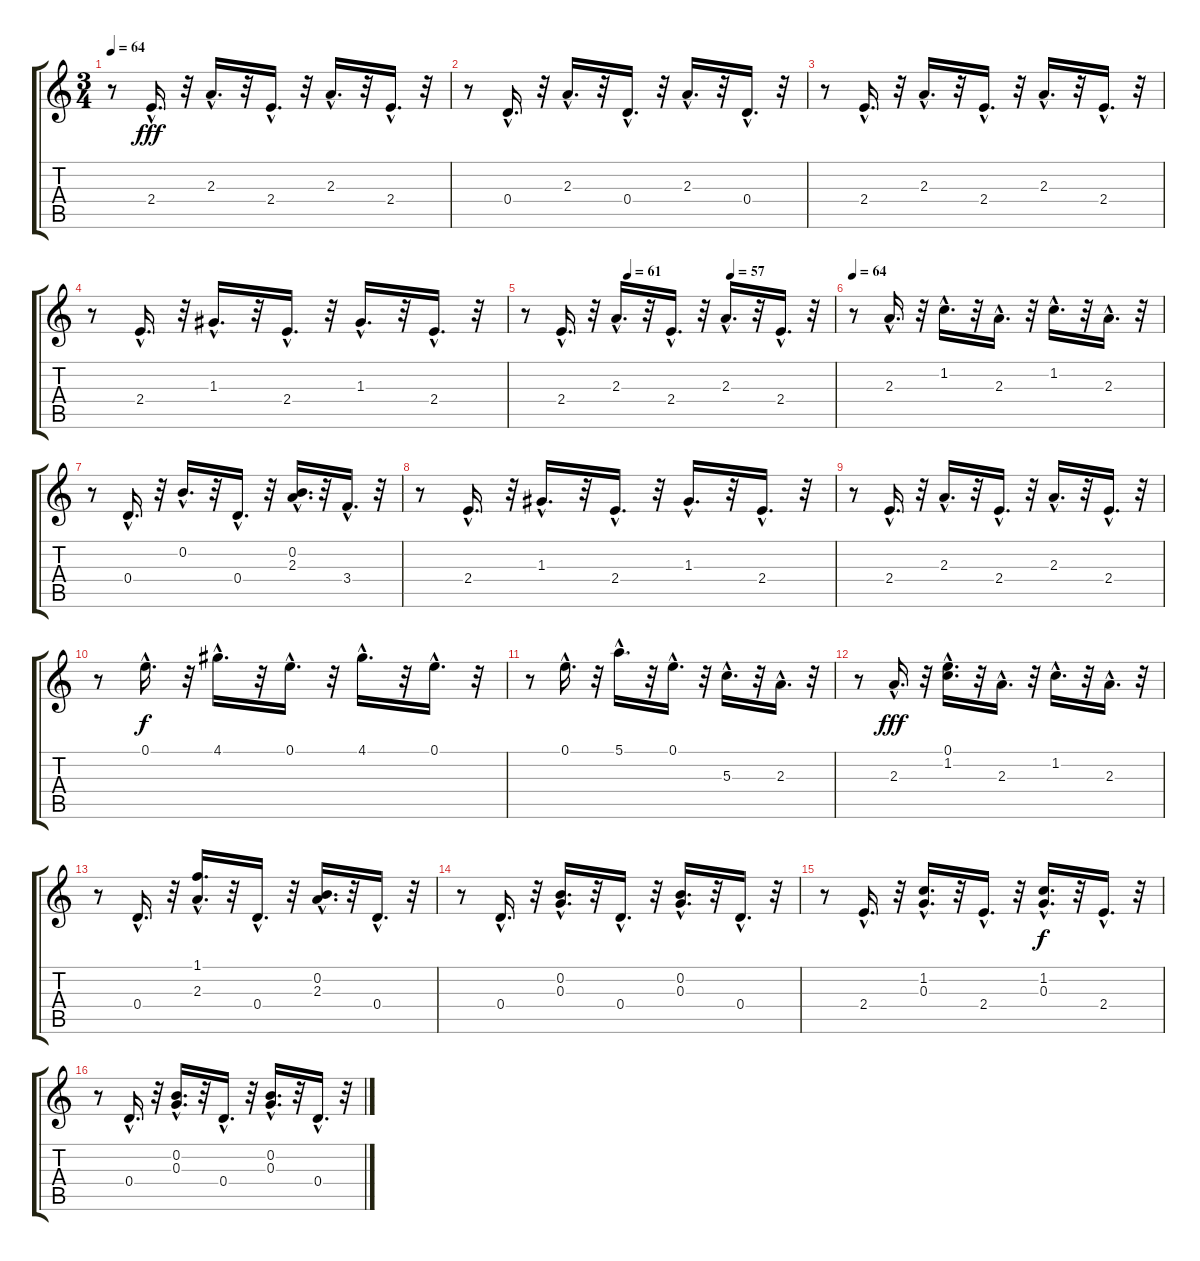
\track "" {instrument acousticguitarnylon}
\staff {score tabs}
\tuning (E4 B3 G3 D3 A2 E2) {hide}
\ts (3 4)
\tempo 64
\clef g2
\ks c
r.8{dy fff} 2.4{hac}.16{d} r.32 2.3{hac}.16{d} r.32 2.4{hac}.16{d} r.32 2.3{hac}.16{d} r.32 2.4{hac}.16{d} r.32 |
r.8 0.4{hac}.16{d} r.32 2.3{hac}.16{d} r.32 0.4{hac}.16{d} r.32 2.3{hac}.16{d} r.32 0.4{hac}.16{d} r.32 |
r.8 2.4{hac}.16{d} r.32 2.3{hac}.16{d} r.32 2.4{hac}.16{d} r.32 2.3{hac}.16{d} r.32 2.4{hac}.16{d} r.32 |
r.8 2.4{hac}.16{d} r.32 1.3{hac}.16{d} r.32 2.4{hac}.16{d} r.32 1.3{hac}.16{d} r.32 2.4{hac}.16{d} r.32 |
\tempo (61 0.3333333333333333)
\tempo (57 0.6666666666666666)
r.8 2.4{hac}.16{d} r.32 2.3{hac}.16{d} r.32 2.4{hac}.16{d} r.32 2.3{hac}.16{d} r.32 2.4{hac}.16{d} r.32 |
\tempo 64
r.8 2.3{hac}.16{d} r.32 1.2{hac}.16{d} r.32 2.3{hac}.16{d} r.32 1.2{hac}.16{d} r.32 2.3{hac}.16{d} r.32 |
r.8 0.4{hac}.16{d} r.32 0.2{hac}.16{d} r.32 0.4{hac}.16{d} r.32 (0.2{hac} 2.3{hac}).16{d} r.32 3.4{hac}.16{d} r.32 |
r.8 2.4{hac}.16{d} r.32 1.3{hac}.16{d} r.32 2.4{hac}.16{d} r.32 1.3{hac}.16{d} r.32 2.4{hac}.16{d} r.32 |
r.8 2.4{hac}.16{d} r.32 2.3{hac}.16{d} r.32 2.4{hac}.16{d} r.32 2.3{hac}.16{d} r.32 2.4{hac}.16{d} r.32 |
r.8 0.1{hac}.16{d dy f} r.32 4.1{hac}.16{d} r.32 0.1{hac}.16{d} r.32 4.1{hac}.16{d} r.32 0.1{hac}.16{d} r.32 |
r.8 0.1{hac}.16{d} r.32 5.1{hac}.16{d} r.32 0.1{hac}.16{d} r.32 5.3{hac}.16{d} r.32 2.3{hac}.16{d} r.32 |
r.8 2.3{hac}.16{d dy fff} r.32 (0.1{hac} 1.2{hac}).16{d} r.32 2.3{hac}.16{d} r.32 1.2{hac}.16{d} r.32 2.3{hac}.16{d} r.32 |
r.8 0.4{hac}.16{d} r.32 (1.1{hac} 2.3{hac}).16{d} r.32 0.4{hac}.16{d} r.32 (0.2{hac} 2.3{hac}).16{d} r.32 0.4{hac}.16{d} r.32 |
r.8 0.4{hac}.16{d} r.32 (0.2{hac} 0.3{hac}).16{d} r.32 0.4{hac}.16{d} r.32 (0.2{hac} 0.3{hac}).16{d} r.32 0.4{hac}.16{d} r.32 |
r.8 2.4{hac}.16{d} r.32 (1.2{hac} 0.3{hac}).16{d} r.32 2.4{hac}.16{d} r.32 (1.2{hac} 0.3{hac}).16{d dy f} r.32 2.4{hac}.16{d} r.32 |
r.8 0.4{hac}.16{d} r.32 (0.2{hac} 0.3{hac}).16{d} r.32 0.4{hac}.16{d} r.32 (0.2{hac} 0.3{hac}).16{d} r.32 0.4{hac}.16{d} r.32
